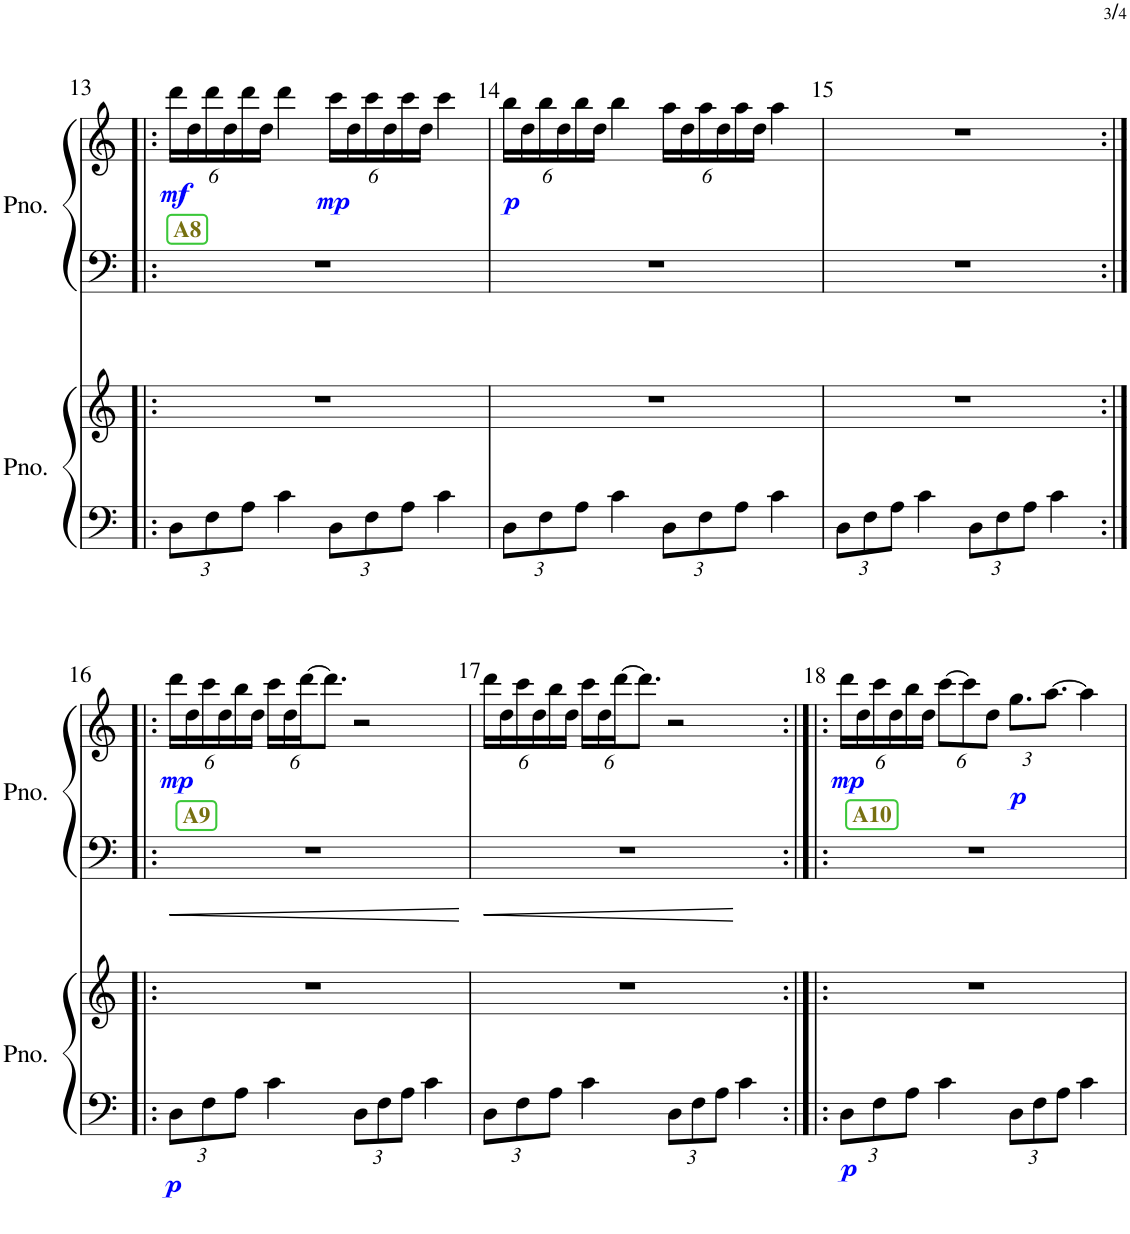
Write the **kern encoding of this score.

**kern	**kern	**dynam	**kern	**kern	**dynam
*part2	*part2	*part2	*part1	*part1	*part1
*staff4	*staff3	*staff3/4	*staff2	*staff1	*staff1/2
*I"ピアノ	*	*	*I"ピアノ	*	*
!!LO:PB:g=z
*clefF4	*clefG2	*	*clefF4	*clefG2	*
*k[]	*k[]	*	*k[]	*k[]	*
*M4/4	*M4/4	*	*M4/4	*M4/4	*
*Xbrackettup	*	*	*	*Xbrackettup	*
!!LO:REH:place=s1:b:B:cj:color=#777010:fs=11:t=A8
=13!|:	=13!|:	=13!|:	=13!|:	=13!|:	=13!|:
!	!	!	!	!	!LO:DY:b
12D\L	1r	.	1r	24ddd\LL	mf
.	.	.	.	24dd\	.
12F\	.	.	.	24ddd\	.
.	.	.	.	24dd\	.
12A\J	.	.	.	24ddd\	.
.	.	.	.	24dd\JJ	.
4c\	.	.	.	4ddd\	.
!	!	!	!	!	!LO:DY:b
12D\L	.	.	.	24ccc\LL	mp
.	.	.	.	24dd\	.
12F\	.	.	.	24ccc\	.
.	.	.	.	24dd\	.
12A\J	.	.	.	24ccc\	.
.	.	.	.	24dd\JJ	.
4c\	.	.	.	4ccc\	.
=14	=14	=14	=14	=14	=14
!	!	!	!	!	!LO:DY:b
12D\L	1r	.	1r	24bb\LL	p
.	.	.	.	24dd\	.
12F\	.	.	.	24bb\	.
.	.	.	.	24dd\	.
12A\J	.	.	.	24bb\	.
.	.	.	.	24dd\JJ	.
4c\	.	.	.	4bb\	.
12D\L	.	.	.	24aa\LL	.
.	.	.	.	24dd\	.
12F\	.	.	.	24aa\	.
.	.	.	.	24dd\	.
12A\J	.	.	.	24aa\	.
.	.	.	.	24dd\JJ	.
4c\	.	.	.	4aa\	.
=15	=15	=15	=15	=15	=15
12D\L	1r	.	1r	1r	.
12F\	.	.	.	.	.
12A\J	.	.	.	.	.
4c\	.	.	.	.	.
12D\L	.	.	.	.	.
12F\	.	.	.	.	.
12A\J	.	.	.	.	.
4c\	.	.	.	.	.
!!LO:LB:g=z
!!LO:REH:place=s1:b:B:cj:color=#777010:fs=11:t=A9
=16:|!|:	=16:|!|:	=16:|!|:	=16:|!|:	=16:|!|:	=16:|!|:
!	!	!LO:DY:b=2	!	!	!LO:DY:b
12D\L	1r	p	1r	24ddd\LL	mp
.	.	.	.	24dd\	.
12F\	.	.	.	24ccc\	.
.	.	.	.	24dd\	.
12A\J	.	.	.	24bb\	.
.	.	.	.	24dd\JJ	.
4c\	.	.	.	24ccc\LL	.
.	.	.	.	24dd\	.
.	.	.	.	[24ddd\J	.
.	.	.	.	12.ddd\J]	.
12D\L	.	.	.	2r	.
12F\	.	.	.	.	.
12A\J	.	.	.	.	.
4c\	.	.	.	.	.
=17	=17	=17	=17	=17	=17
12D\L	1r	.	1r	24ddd\LL	.
.	.	.	.	24dd\	.
12F\	.	.	.	24ccc\	.
.	.	.	.	24dd\	.
12A\J	.	.	.	24bb\	.
.	.	.	.	24dd\JJ	.
4c\	.	.	.	24ccc\LL	.
.	.	.	.	24dd\	.
.	.	.	.	[24ddd\J	.
.	.	.	.	12.ddd\J]	.
12D\L	.	.	.	2r	.
12F\	.	.	.	.	.
12A\J	.	.	.	.	.
4c\	.	.	.	.	.
!!LO:REH:place=s1:b:B:cj:color=#777010:fs=11:t=A10
=18:|!|:	=18:|!|:	=18:|!|:	=18:|!|:	=18:|!|:	=18:|!|:
!	!	!LO:DY:b=2	!	!	!LO:DY:b
12D\L	1r	p	1r	24ddd\LL	mp
.	.	.	.	24dd\	.
12F\	.	.	.	24ccc\	.
.	.	.	.	24dd\	.
12A\J	.	.	.	24bb\	.
.	.	.	.	24dd\JJ	.
4c\	.	.	.	[12ccc\L	.
.	.	.	.	12ccc\]	.
.	.	.	.	12dd\J	.
!	!	!	!	!	!LO:DY:b
12D\L	.	.	.	12.gg\L	p
12F\	.	.	.	.	.
.	.	.	.	[12.aa\J	.
12A\J	.	.	.	.	.
4c\	.	.	.	4aa\]	.
=	=	=	=	=	=
*-	*-	*-	*-	*-	*-
